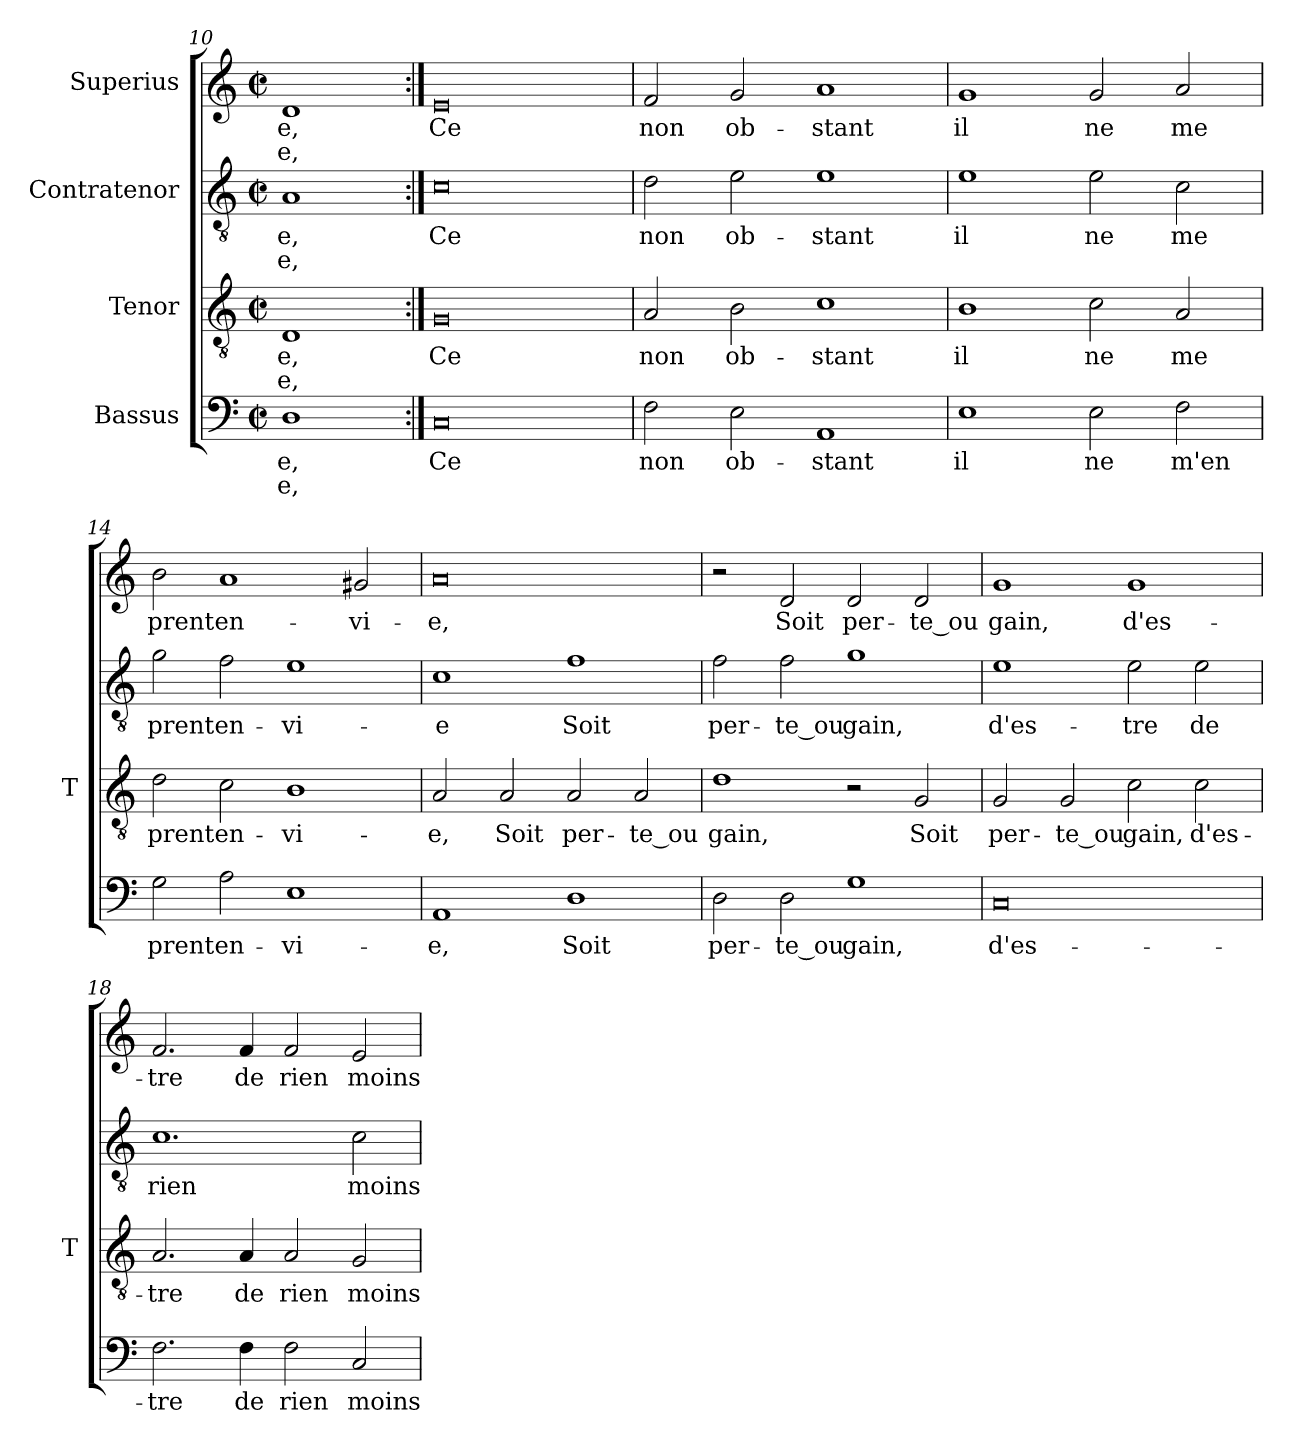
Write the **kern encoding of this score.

**kern	**text	**text	**kern	**text	**text	**kern	**text	**text	**kern	**text	**text
*part4	*part4	*part4	*part3	*part3	*part3	*part2	*part2	*part2	*part1	*part1	*part1
*staff4	*staff4	*staff4	*staff3	*staff3	*staff3	*staff2	*staff2	*staff2	*staff1	*staff1	*staff1
*I"Bassus	*	*	*I"Tenor	*	*	*I"Contratenor	*	*	*I"Superius	*	*
*	*	*	*I'T	*	*	*	*	*	*	*	*
*clefF4	*	*	*clefGv2	*	*	*clefGv2	*	*	*clefG2	*	*
*k[]	*	*	*k[]	*	*	*k[]	*	*	*k[]	*	*
*C:	*	*	*C:	*	*	*C:	*	*	*C:	*	*
*M2/2	*	*	*M2/2	*	*	*M2/2	*	*	*M2/2	*	*
*met(c|)	*	*	*met(c|)	*	*	*met(c|)	*	*	*met(c|)	*	*
=10	=10	=10	=10	=10	=10	=10	=10	=10	=10	=10	=10
1D	-e,	-e,	1D	-e,	-e,	1A	-e,	-e,	1d	-e,	-e,
=11:|!	=11:|!	=11:|!	=11:|!	=11:|!	=11:|!	=11:|!	=11:|!	=11:|!	=11:|!	=11:|!	=11:|!
0C	-Ce	.	0G	-Ce	.	0c	-Ce	.	0e	-Ce	.
=12	=12	=12	=12	=12	=12	=12	=12	=12	=12	=12	=12
2F	-non	.	2A	-non	.	2d	-non	.	2f	-non	.
2E	ob-	.	2B	ob-	.	2e	ob-	.	2g	ob-	.
1AA	-stant	.	1c	-stant	.	1e	-stant	.	1a	-stant	.
=13	=13	=13	=13	=13	=13	=13	=13	=13	=13	=13	=13
1E	-il	.	1B	-il	.	1e	-il	.	1g	-il	.
2E	-ne	.	2c	-ne	.	2e	-ne	.	2g	-ne	.
2F	-m'en	.	2A	-me	.	2c	-me	.	2a	-me	.
=14	=14	=14	=14	=14	=14	=14	=14	=14	=14	=14	=14
2G	-prent	.	2d	-prent	.	2g	-prent	.	2b	-prent	.
2A	en-	.	2c	en-	.	2f	en-	.	1a	en-	.
1E	vi-	.	1B	vi-	.	1e	vi-	.	.	.	.
.	.	.	.	.	.	.	.	.	2g#X	vi-	.
=15	=15	=15	=15	=15	=15	=15	=15	=15	=15	=15	=15
1AA	-e,	.	2A	-e,	.	1c	-e	.	0a	-e,	.
.	.	.	2A	-Soit	.	.	.	.	.	.	.
1D	-Soit	.	2A	per-	.	1f	-Soit	.	.	.	.
.	.	.	2A	-te_ou	.	.	.	.	.	.	.
=16	=16	=16	=16	=16	=16	=16	=16	=16	=16	=16	=16
2D	per-	.	1d	-gain,	.	2f	per-	.	2r	.	.
2D	-te_ou	.	.	.	.	2f	-te_ou	.	2d	-Soit	.
1G	-gain,	.	2r	.	.	1g	-gain,	.	2d	per-	.
.	.	.	2G	-Soit	.	.	.	.	2d	-te_ou	.
=17	=17	=17	=17	=17	=17	=17	=17	=17	=17	=17	=17
0C	d'es-	.	2G	per-	.	1e	d'es-	.	1g	-gain,	.
.	.	.	2G	-te_ou	.	.	.	.	.	.	.
.	.	.	2c	-gain,	.	2e	-tre	.	1g	d'es-	.
.	.	.	2c	d'es-	.	2e	-de	.	.	.	.
=18	=18	=18	=18	=18	=18	=18	=18	=18	=18	=18	=18
2.F	-tre	.	2.A	-tre	.	1.c	-rien	.	2.f	-tre	.
4F	-de	.	4A	-de	.	.	.	.	4f	-de	.
2F	-rien	.	2A	-rien	.	.	.	.	2f	-rien	.
2C	-moins	.	2G	-moins	.	2c	-moins	.	2e	-moins	.
=	=	=	=	=	=	=	=	=	=	=	=
*-	*-	*-	*-	*-	*-	*-	*-	*-	*-	*-	*-
